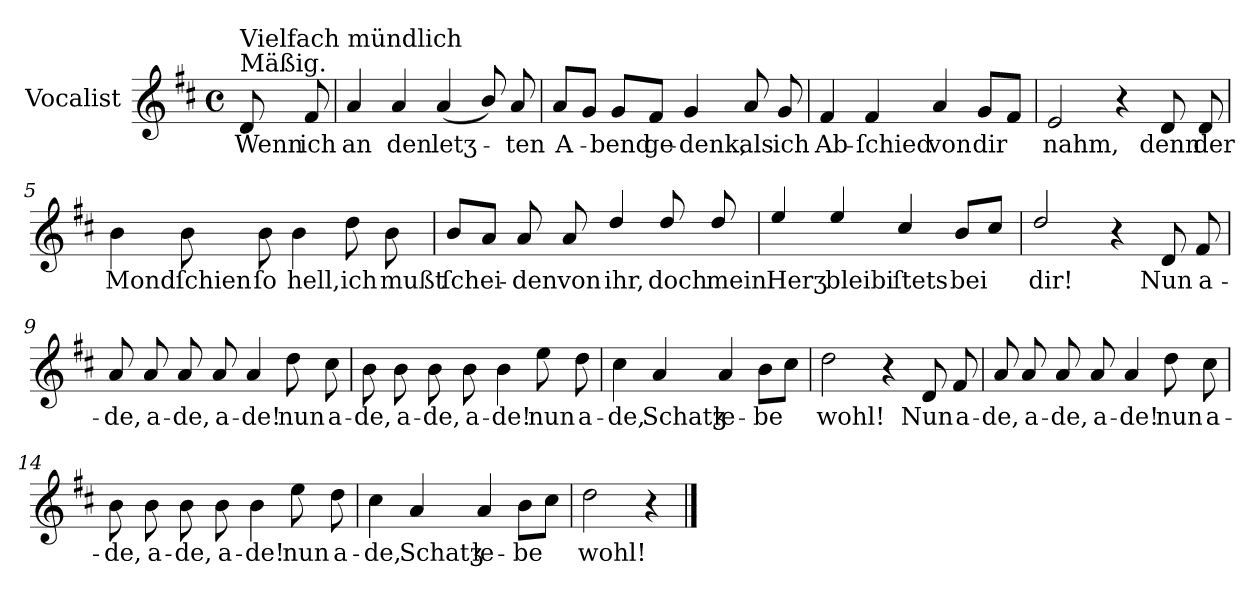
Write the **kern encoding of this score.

**kern	**text
*part1	*part1
*staff1	*staff1
*I"Vocalist	*
*k[f#c#]	*
*D:	*
*M4/4	*
*met(c)	*
=	=
!LO:TX:a:t=Mäßig.	!
!LO:TX:a:t=Vielfach mündlich	!
8d	Wenn
8f#	ich
=1	=1
4a	an
4a	den
(4a	letʒ-
8b/)	.
8a	-ten
=2	=2
8aL	A-
8gJ	.
8gL	-bend
8f#J	ge-
4g	-denk,
8a	als
8g	ich
=3	=3
4f#	Ab-
4f#	-ſchied
4a	von
8gL	dir
8f#J	.
=4	=4
2e	nahm,
4r	.
8d	denn
8d	der
=5	=5
4b	Mond
8b	ſchien
8b	ſo
4b	hell,
8dd	ich
8b	mußt
=6	=6
8bL	ſchei-
8aJ	.
8a	-den
8a	von
4dd/	ihr,
8dd/	doch
8dd/	mein
=7	=7
4ee/	Herʒ
4ee/	bleibi
4cc#/	ſtets
8b/L	bei
8cc#J	.
=8	=8
2dd/	dir!
4r	.
8d	Nun
8f#	a-
=9	=9
8a	-de,
8a	a-
8a	-de,
8a	a-
4a	-de!
8dd	nun
8cc#	a-
=10	=10
8b	-de,
8b	a-
8b	-de,
8b	a-
4b	-de!
8ee	nun
8dd	a-
=11	=11
4cc#	-de,
4a	Schatʒ
4a	le-
8bL	-be
8cc#J	.
=12	=12
2dd	wohl!
4r	.
8d	Nun
8f#	a-
=13	=13
8a	-de,
8a	a-
8a	-de,
8a	a-
4a	-de!
8dd	nun
8cc#	a-
=14	=14
8b	-de,
8b	a-
8b	-de,
8b	a-
4b	-de!
8ee	nun
8dd	a-
=15	=15
4cc#	-de,
4a	Schatʒ
4a	le-
8bL	-be
8cc#J	.
=16	=16
2dd	wohl!
4r	.
==	==
*-	*-
